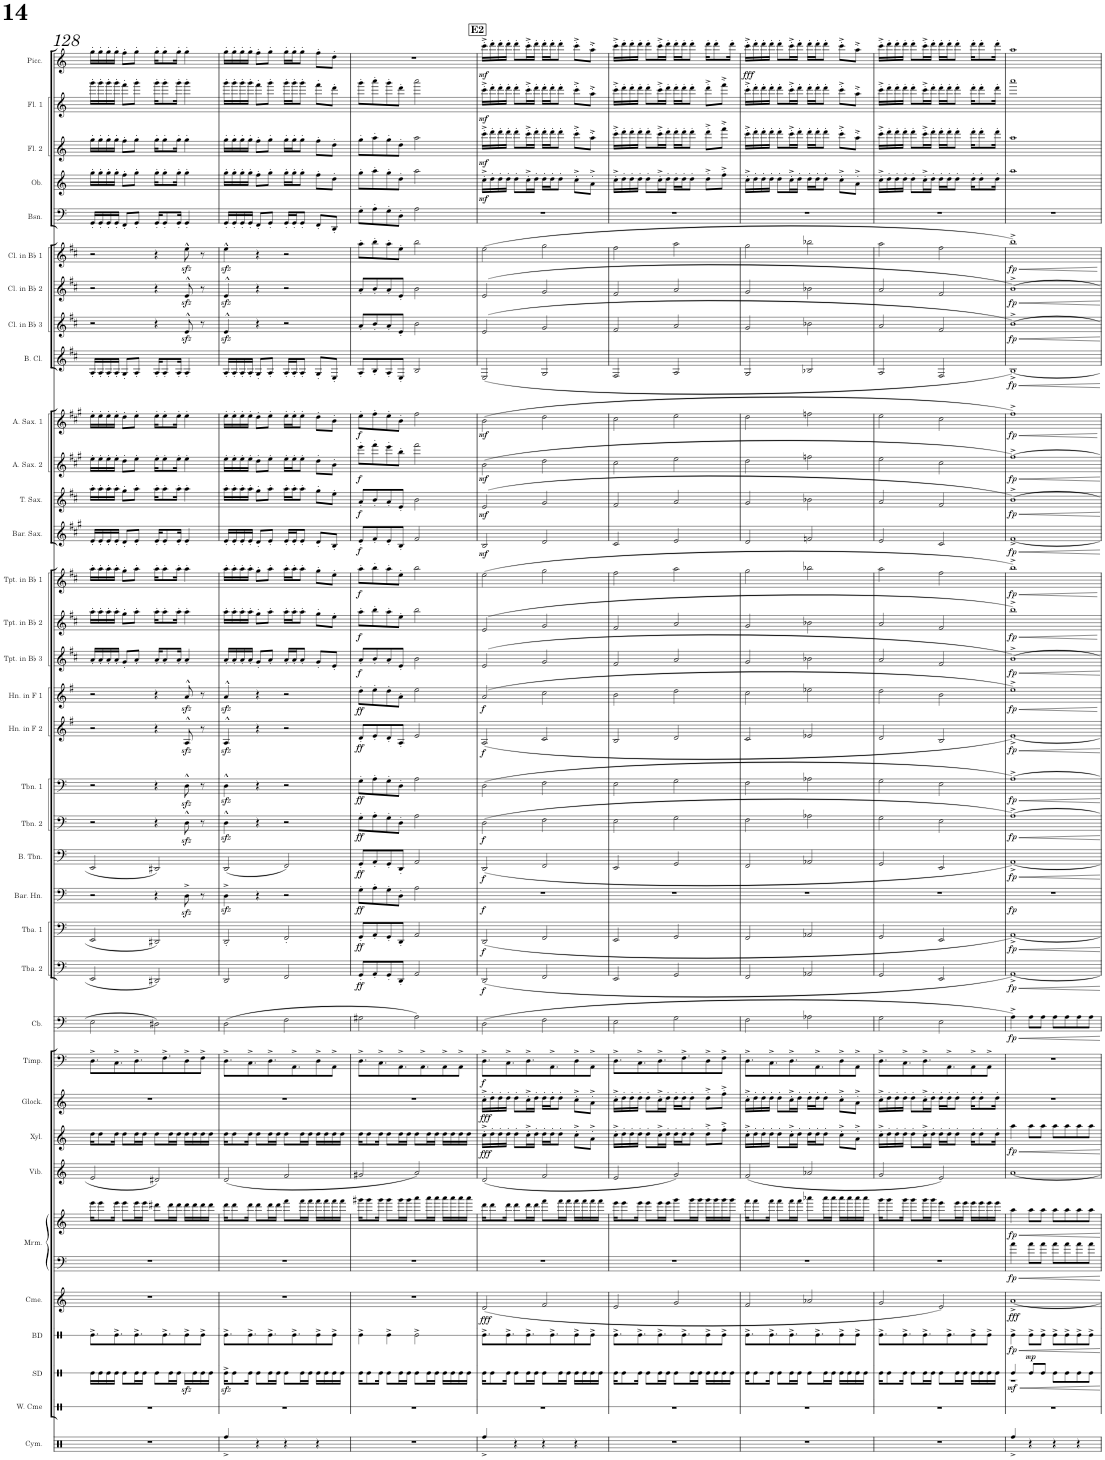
**kern	**kern	**kern	**dynam	**kern	**dynam	**kern	**dynam	**kern	**kern	**dynam	**kern	**kern	**dynam	**kern	**dynam	**kern	**dynam	**kern	**dynam	**kern	**dynam	**kern	**dynam	**kern	**dynam	**kern	**dynam	**kern	**dynam	**kern	**dynam	**kern	**dynam	**kern	**dynam	**kern	**dynam	**kern	**dynam	**kern	**dynam	**kern	**dynam	**kern	**dynam	**kern	**dynam	**kern	**dynam	**kern	**dynam	**kern	**dynam	**kern	**dynam	**kern	**dynam	**kern	**kern	**dynam	**kern	**dynam	**kern	**dynam	**kern	**dynam
*part35	*part34	*part33	*part33	*part32	*part32	*part31	*part31	*part30	*part30	*part30	*part29	*part28	*part28	*part27	*part27	*part26	*part26	*part25	*part25	*part24	*part24	*part23	*part23	*part22	*part22	*part21	*part21	*part20	*part20	*part19	*part19	*part18	*part18	*part17	*part17	*part16	*part16	*part15	*part15	*part14	*part14	*part13	*part13	*part12	*part12	*part11	*part11	*part10	*part10	*part9	*part9	*part8	*part8	*part7	*part7	*part6	*part6	*part5	*part4	*part4	*part3	*part3	*part2	*part2	*part1	*part1
*staff36	*staff35	*staff34	*staff34	*staff33	*staff33	*staff32	*staff32	*staff31	*staff30	*staff30/31	*staff29	*staff28	*staff28	*staff27	*staff27	*staff26	*staff26	*staff25	*staff25	*staff24	*staff24	*staff23	*staff23	*staff22	*staff22	*staff21	*staff21	*staff20	*staff20	*staff19	*staff19	*staff18	*staff18	*staff17	*staff17	*staff16	*staff16	*staff15	*staff15	*staff14	*staff14	*staff13	*staff13	*staff12	*staff12	*staff11	*staff11	*staff10	*staff10	*staff9	*staff9	*staff8	*staff8	*staff7	*staff7	*staff6	*staff6	*staff5	*staff4	*staff4	*staff3	*staff3	*staff2	*staff2	*staff1	*staff1
*I"Cymbals	*I"Wind Chimes	*I"Snare Drum	*	*I"Bass Drum	*	*I"Chimes	*	*I"Marimba	*	*	*I"Vibraphone	*I"Xylophone	*	*I"Glockenspiel	*	*I"Timpani	*	*I"Contrabass	*	*I"Tuba 2	*	*I"Tuba 1	*	*I"Baritone Horn	*	*I"Bass Trombone	*	*I"Trombone 2	*	*I"Trombone 1	*	*I"Horn in F 2	*	*I"Horn in F 1	*	*I"Trumpet in Bb 3	*	*I"Trumpet in Bb 2	*	*I"Trumpet in Bb 1	*	*I"Baritone Saxophone	*	*I"Tenor Saxophone	*	*I"Alto Saxophone 2	*	*I"Alto Saxophone 1	*	*I"Bass Clarinet	*	*I"Clarinet in Bb 3	*	*I"Clarinet in Bb 2	*	*I"Clarinet in Bb 1	*	*I"Bassoon	*I"Oboe	*	*I"Flute 2	*	*I"Flute 1	*	*I"Piccolo	*
*I'Cym.	*I'W. Cme	*I'SD	*	*I'BD	*	*I'Cme.	*	*I'Mrm.	*	*	*I'Vib.	*I'Xyl.	*	*I'Glock.	*	*I'Timp.	*	*I'Cb.	*	*I'Tba. 2	*	*I'Tba. 1	*	*I'Bar. Hn.	*	*I'B. Tbn.	*	*I'Tbn. 2	*	*I'Tbn. 1	*	*I'Hn. in F 2	*	*I'Hn. in F 1	*	*I'Tpt. in Bb 3	*	*I'Tpt. in Bb 2	*	*I'Tpt. in Bb 1	*	*I'Bar. Sax.	*	*I'T. Sax.	*	*I'A. Sax. 2	*	*I'A. Sax. 1	*	*I'B. Cl.	*	*I'Cl. in Bb 3	*	*I'Cl. in Bb 2	*	*I'Cl. in Bb 1	*	*I'Bsn.	*I'Ob.	*	*I'Fl. 2	*	*I'Fl. 1	*	*I'Picc.	*
!!LO:PB:g=z
*clefX	*clefX	*clefX	*	*clefX	*	*clefG2	*	*clefF4	*clefG2	*	*clefG2	*clefG2	*	*clefG2	*	*clefF4	*	*clefF4	*	*clefF4	*	*clefF4	*	*clefF4	*	*clefF4	*	*clefF4	*	*clefF4	*	*clefG2	*	*clefG2	*	*clefG2	*	*clefG2	*	*clefG2	*	*clefG2	*	*clefG2	*	*clefG2	*	*clefG2	*	*clefG2	*	*clefG2	*	*clefG2	*	*clefG2	*	*clefF4	*clefG2	*	*clefG2	*	*clefG2	*	*clefG2	*
*	*	*	*	*	*	*	*	*	*	*	*	*Trd-7c-12	*	*Trd-14c-24	*	*	*	*Trd7c12	*	*	*	*	*	*Trd4c7	*	*	*	*	*	*	*	*Trd4c7	*	*Trd4c7	*	*Trd1c2	*	*Trd1c2	*	*Trd1c2	*	*Trd12c21	*	*Trd8c14	*	*Trd5c9	*	*Trd5c9	*	*Trd8c14	*	*Trd1c2	*	*Trd1c2	*	*Trd1c2	*	*	*	*	*	*	*	*	*Trd-7c-12	*
*k[]	*k[]	*k[]	*	*k[]	*	*k[]	*	*k[]	*k[]	*	*k[]	*k[]	*	*k[]	*	*k[]	*	*k[]	*	*k[]	*	*k[]	*	*k[]	*	*k[]	*	*k[]	*	*k[]	*	*k[f#]	*	*k[f#]	*	*k[f#c#]	*	*k[f#c#]	*	*k[f#c#]	*	*k[f#c#g#]	*	*k[f#c#]	*	*k[f#c#g#]	*	*k[f#c#g#]	*	*k[f#c#]	*	*k[f#c#]	*	*k[f#c#]	*	*k[f#c#]	*	*k[]	*k[]	*	*k[]	*	*k[]	*	*k[]	*
*M4/4	*M4/4	*M4/4	*	*M4/4	*	*M4/4	*	*M4/4	*M4/4	*	*M4/4	*M4/4	*	*M4/4	*	*M4/4	*	*M4/4	*	*M4/4	*	*M4/4	*	*M4/4	*	*M4/4	*	*M4/4	*	*M4/4	*	*M4/4	*	*M4/4	*	*M4/4	*	*M4/4	*	*M4/4	*	*M4/4	*	*M4/4	*	*M4/4	*	*M4/4	*	*M4/4	*	*M4/4	*	*M4/4	*	*M4/4	*	*M4/4	*M4/4	*	*M4/4	*	*M4/4	*	*M4/4	*
=128	=128	=128	=128	=128	=128	=128	=128	=128	=128	=128	=128	=128	=128	=128	=128	=128	=128	=128	=128	=128	=128	=128	=128	=128	=128	=128	=128	=128	=128	=128	=128	=128	=128	=128	=128	=128	=128	=128	=128	=128	=128	=128	=128	=128	=128	=128	=128	=128	=128	=128	=128	=128	=128	=128	=128	=128	=128	=128	=128	=128	=128	=128	=128	=128	=128	=128
1r	1r	16Re\LL	.	8.Re^\L	.	1r	.	1r	16eee\KL	.	2e/	16dd\KL	.	1r	.	8.D^\L	.	2E\	.	2EE/	.	2EE/	.	2r	.	2EE/	.	2r	.	2r	.	2r	.	2r	.	16a'/LL	.	16aa'\LL	.	16aa'\LL	.	16e'/LL	.	16aa'\LL	.	16ee'\LL	.	16ee'\LL	.	16A'/LL	.	2r	.	2r	.	2r	.	16GG'/LL	16gg'\LL	.	16gg'\LL	.	16ggg'\LL	.	16gg'\LL	.
.	.	16Re\	.	.	.	.	.	.	8eee\	.	.	8dd\	.	.	.	.	.	.	.	.	.	.	.	.	.	.	.	.	.	.	.	.	.	.	.	16a'/	.	16aa'\	.	16aa'\	.	16e'/	.	16aa'\	.	16ee'\	.	16ee'\	.	16A'/	.	.	.	.	.	.	.	16GG'/	16gg'\	.	16gg'\	.	16ggg'\	.	16gg'\	.
.	.	16Re\	.	.	.	.	.	.	.	.	.	.	.	.	.	.	.	.	.	.	.	.	.	.	.	.	.	.	.	.	.	.	.	.	.	16a'/	.	16aa'\	.	16aa'\	.	16e'/	.	16aa'\	.	16ee'\	.	16ee'\	.	16A'/	.	.	.	.	.	.	.	16GG'/	16gg'\	.	16gg'\	.	16ggg'\	.	16gg'\	.
.	.	16Re\JJ	.	8.Re^\	.	.	.	.	16eee\Jk	.	.	16dd\Jk	.	.	.	8.C^\	.	.	.	.	.	.	.	.	.	.	.	.	.	.	.	.	.	.	.	16a'/JJ	.	16aa'\JJ	.	16aa'\JJ	.	16e'/JJ	.	16aa'\JJ	.	16ee'\JJ	.	16ee'\JJ	.	16A'/JJ	.	.	.	.	.	.	.	16GG'/JJ	16gg'\JJ	.	16gg'\JJ	.	16ggg'\JJ	.	16gg'\JJ	.
.	.	8Re\L	.	.	.	.	.	.	8eee\L	.	.	8dd\L	.	.	.	.	.	.	.	.	.	.	.	.	.	.	.	.	.	.	.	.	.	.	.	8g'/L	.	8gg'\L	.	8gg'\L	.	8d'/L	.	8gg'\L	.	8dd'\L	.	8dd'\L	.	8G'/L	.	.	.	.	.	.	.	8FF'/L	8ff'\L	.	8ff'\L	.	8fff'\L	.	8ff'\L	.
.	.	16Re\L	.	8.Re^\	.	.	.	.	16eee\L	.	.	16dd\L	.	.	.	8.D^\	.	.	.	.	.	.	.	.	.	.	.	.	.	.	.	.	.	.	.	8a'/J	.	8aa'\J	.	8aa'\J	.	8e'/J	.	8aa'\J	.	8ee'\J	.	8ee'\J	.	8A'/J	.	.	.	.	.	.	.	8GG'/J	8gg'\J	.	8gg'\J	.	8ggg'\J	.	8gg'\J	.
.	.	16Re\JJ	.	.	.	.	.	.	16eee\JJ	.	.	16dd\JJ	.	.	.	.	.	.	.	.	.	.	.	.	.	.	.	.	.	.	.	.	.	.	.	.	.	.	.	.	.	.	.	.	.	.	.	.	.	.	.	.	.	.	.	.	.	.	.	.	.	.	.	.	.	.
.	.	8Re\L	.	.	.	.	.	.	8ddd#X\L	.	2d#X/	8dd\L	.	.	.	.	.	2D#X\	.	2DD#X/	.	2DD#X/	.	4r	.	2DD#X/	.	4r	.	4r	.	4r	.	4r	.	16a'/KL	.	16aa'\KL	.	16aa'\KL	.	16e'/KL	.	16aa'\KL	.	16ee'\KL	.	16ee'\KL	.	16A'/KL	.	4r	.	4r	.	4r	.	16GG'/KL	16gg'\KL	.	16gg'\KL	.	16ggg'\KL	.	16gg'\KL	.
.	.	.	.	8.Re^\	.	.	.	.	.	.	.	.	.	.	.	8.F^\	.	.	.	.	.	.	.	.	.	.	.	.	.	.	.	.	.	.	.	8a'/	.	8aa'\	.	8aa'\	.	8e'/	.	8aa'\	.	8ee'\	.	8ee'\	.	8A'/	.	.	.	.	.	.	.	8GG'/	8gg'\	.	8gg'\	.	8ggg'\	.	8gg'\	.
.	.	16Re\L	.	.	.	.	.	.	16ddd#\L	.	.	16dd\L	.	.	.	.	.	.	.	.	.	.	.	.	.	.	.	.	.	.	.	.	.	.	.	.	.	.	.	.	.	.	.	.	.	.	.	.	.	.	.	.	.	.	.	.	.	.	.	.	.	.	.	.	.	.
.	.	16Re\JJ	.	.	.	.	.	.	16ddd#\JJ	.	.	16dd\JJ	.	.	.	.	.	.	.	.	.	.	.	.	.	.	.	.	.	.	.	.	.	.	.	16a'/Jk	.	16aa'\Jk	.	16aa'\Jk	.	16e'/Jk	.	16aa'\Jk	.	16ee'\Jk	.	16ee'\Jk	.	16A'/Jk	.	.	.	.	.	.	.	16GG'/Jk	16gg'\Jk	.	16gg'\Jk	.	16ggg'\Jk	.	16gg'\Jk	.
.	.	16Rezz<^\LL	.	8Re^\	.	.	.	.	16ddd#\LL	.	.	16dd\LL	.	.	.	8D^\	.	.	.	.	.	.	.	8Dzz<^\	.	.	.	8Dzz<^^\	.	8Dzz<^^\	.	8Azz<^^/	.	8azz<^^/	.	4a'/	.	4aa'\	.	4aa'\	.	4e'/	.	4aa'\	.	4ee'\	.	4ee'\	.	4A'/	.	8ezz<^^/	.	8ezz<^^/	.	8eezz<^^\	.	4GG'/	4gg'\	.	4gg'\	.	4ggg'\	.	4gg'\	.
.	.	16Re\	.	.	.	.	.	.	16ddd#\	.	.	16dd\	.	.	.	.	.	.	.	.	.	.	.	.	.	.	.	.	.	.	.	.	.	.	.	.	.	.	.	.	.	.	.	.	.	.	.	.	.	.	.	.	.	.	.	.	.	.	.	.	.	.	.	.	.	.
.	.	16Re\	.	8Re^\J	.	.	.	.	16ddd#\	.	.	16dd\	.	.	.	8F^\J	.	.	.	.	.	.	.	8r	.	.	.	8r	.	8r	.	8r	.	8r	.	.	.	.	.	.	.	.	.	.	.	.	.	.	.	.	.	8r	.	8r	.	8r	.	.	.	.	.	.	.	.	.	.
.	.	16Re\JJ	.	.	.	.	.	.	16ddd#\JJ	.	.	16dd\JJ	.	.	.	.	.	.	.	.	.	.	.	.	.	.	.	.	.	.	.	.	.	.	.	.	.	.	.	.	.	.	.	.	.	.	.	.	.	.	.	.	.	.	.	.	.	.	.	.	.	.	.	.	.	.
=129	=129	=129	=129	=129	=129	=129	=129	=129	=129	=129	=129	=129	=129	=129	=129	=129	=129	=129	=129	=129	=129	=129	=129	=129	=129	=129	=129	=129	=129	=129	=129	=129	=129	=129	=129	=129	=129	=129	=129	=129	=129	=129	=129	=129	=129	=129	=129	=129	=129	=129	=129	=129	=129	=129	=129	=129	=129	=129	=129	=129	=129	=129	=129	=129	=129	=129
4Rff^/	1r	16Rezz<^\KL	.	8.Re^\L	.	1r	.	1r	16ddd\KL	.	(2d/	16dd\KL	.	1r	.	8.D^\L	.	(2D\	.	2DD/	.	2DD'/	.	4Dzz<^\	.	(2DD/	.	4Dzz<^^\	.	4Dzz<^^\	.	4Azz<^^/	.	4azz<^^/	.	16a'/LL	.	16aa'\LL	.	16aa'\LL	.	16e'/LL	.	16aa'\LL	.	16ee'\LL	.	16ee'\LL	.	16A'/LL	.	4ezz<^^/	.	4ezz<^^/	.	4eezz<^^\	.	16GG'/LL	16gg'\LL	.	16gg'\LL	.	16ggg'\LL	.	16gg'\LL	.
.	.	8Re\	.	.	.	.	.	.	8ddd\	.	.	8dd\	.	.	.	.	.	.	.	.	.	.	.	.	.	.	.	.	.	.	.	.	.	.	.	16a'/	.	16aa'\	.	16aa'\	.	16e'/	.	16aa'\	.	16ee'\	.	16ee'\	.	16A'/	.	.	.	.	.	.	.	16GG'/	16gg'\	.	16gg'\	.	16ggg'\	.	16gg'\	.
.	.	.	.	.	.	.	.	.	.	.	.	.	.	.	.	.	.	.	.	.	.	.	.	.	.	.	.	.	.	.	.	.	.	.	.	16a'/	.	16aa'\	.	16aa'\	.	16e'/	.	16aa'\	.	16ee'\	.	16ee'\	.	16A'/	.	.	.	.	.	.	.	16GG'/	16gg'\	.	16gg'\	.	16ggg'\	.	16gg'\	.
.	.	16Re\Jk	.	8.Re^\	.	.	.	.	16ddd\Jk	.	.	16dd\Jk	.	.	.	8.C^\	.	.	.	.	.	.	.	.	.	.	.	.	.	.	.	.	.	.	.	16a'/JJ	.	16aa'\JJ	.	16aa'\JJ	.	16e'/JJ	.	16aa'\JJ	.	16ee'\JJ	.	16ee'\JJ	.	16A'/JJ	.	.	.	.	.	.	.	16GG'/JJ	16gg'\JJ	.	16gg'\JJ	.	16ggg'\JJ	.	16gg'\JJ	.
4r	.	8Re\L	.	.	.	.	.	.	8ddd\L	.	.	8dd\L	.	.	.	.	.	.	.	.	.	.	.	4r	.	.	.	4r	.	4r	.	4r	.	4r	.	8g'/L	.	8gg'\L	.	8gg'\L	.	8d'/L	.	8gg'\L	.	8dd'\L	.	8dd'\L	.	8G'/L	.	4r	.	4r	.	4r	.	8FF'/L	8ff'\L	.	8ff'\L	.	8fff'\L	.	8ff'\L	.
.	.	16Re\L	.	8.Re^\	.	.	.	.	16ddd\L	.	.	16dd\L	.	.	.	8.D^\	.	.	.	.	.	.	.	.	.	.	.	.	.	.	.	.	.	.	.	8a'/J	.	8aa'\J	.	8aa'\J	.	8e'/J	.	8aa'\J	.	8ee'\J	.	8ee'\J	.	8A'/J	.	.	.	.	.	.	.	8GG'/J	8gg'\J	.	8gg'\J	.	8ggg'\J	.	8gg'\J	.
.	.	16Re\JJ	.	.	.	.	.	.	16ddd\JJ	.	.	16dd\JJ	.	.	.	.	.	.	.	.	.	.	.	.	.	.	.	.	.	.	.	.	.	.	.	.	.	.	.	.	.	.	.	.	.	.	.	.	.	.	.	.	.	.	.	.	.	.	.	.	.	.	.	.	.	.
4r	.	8Re\L	.	.	.	.	.	.	8fff\L	.	2f/	8dd\L	.	.	.	.	.	2F\	.	2FF/	.	2FF'/	.	2r	.	2FF/)	.	2r	.	2r	.	2r	.	2r	.	16a'/LL	.	16aa'\LL	.	16aa'\LL	.	16e'/LL	.	16aa'\LL	.	16ee'\LL	.	16ee'\LL	.	16A'/LL	.	2r	.	2r	.	2r	.	16GG'/LL	16gg'\LL	.	16gg'\LL	.	16ggg'\LL	.	16gg'\LL	.
.	.	.	.	8.Re^\	.	.	.	.	.	.	.	.	.	.	.	8.AA^\	.	.	.	.	.	.	.	.	.	.	.	.	.	.	.	.	.	.	.	16a'/J	.	16aa'\J	.	16aa'\J	.	16e'/J	.	16aa'\J	.	16ee'\J	.	16ee'\J	.	16A'/J	.	.	.	.	.	.	.	16GG'/J	16gg'\J	.	16gg'\J	.	16ggg'\J	.	16gg'\J	.
.	.	16Re\L	.	.	.	.	.	.	16fff\L	.	.	16dd\L	.	.	.	.	.	.	.	.	.	.	.	.	.	.	.	.	.	.	.	.	.	.	.	8a'/J	.	8aa'\J	.	8aa'\J	.	8e'/J	.	8aa'\J	.	8ee'\J	.	8ee'\J	.	8A'/J	.	.	.	.	.	.	.	8GG'/J	8gg'\J	.	8gg'\J	.	8ggg'\J	.	8gg'\J	.
.	.	16Re\JJ	.	.	.	.	.	.	16fff\JJ	.	.	16dd\JJ	.	.	.	.	.	.	.	.	.	.	.	.	.	.	.	.	.	.	.	.	.	.	.	.	.	.	.	.	.	.	.	.	.	.	.	.	.	.	.	.	.	.	.	.	.	.	.	.	.	.	.	.	.	.
4r	.	16Re\LL	.	8Re^\	.	.	.	.	16fff\LL	.	.	16dd\LL	.	.	.	8D^\	.	.	.	.	.	.	.	.	.	.	.	.	.	.	.	.	.	.	.	8g'/L	.	8gg'\L	.	8gg'\L	.	8d'/L	.	8gg'\L	.	8dd'\L	.	8dd'\L	.	8G'/L	.	.	.	.	.	.	.	8FF'/L	8ff'\L	.	8ff'\L	.	8fff'\L	.	8ff'\L	.
.	.	16Re\	.	.	.	.	.	.	16fff\	.	.	16dd\	.	.	.	.	.	.	.	.	.	.	.	.	.	.	.	.	.	.	.	.	.	.	.	.	.	.	.	.	.	.	.	.	.	.	.	.	.	.	.	.	.	.	.	.	.	.	.	.	.	.	.	.	.	.
.	.	16Re\	.	8Re^\J	.	.	.	.	16fff\	.	.	16dd\	.	.	.	8AA^\J	.	.	.	.	.	.	.	.	.	.	.	.	.	.	.	.	.	.	.	8e'/J	.	8ee'\J	.	8ee'\J	.	8B'/J	.	8ee'\J	.	8b'\J	.	8b'\J	.	8E'/J	.	.	.	.	.	.	.	8DD'/J	8dd'\J	.	8dd'\J	.	8ddd'\J	.	8dd'\J	.
.	.	16Re\JJ	.	.	.	.	.	.	16fff\JJ	.	.	16dd\JJ	.	.	.	.	.	.	.	.	.	.	.	.	.	.	.	.	.	.	.	.	.	.	.	.	.	.	.	.	.	.	.	.	.	.	.	.	.	.	.	.	.	.	.	.	.	.	.	.	.	.	.	.	.	.
=130	=130	=130	=130	=130	=130	=130	=130	=130	=130	=130	=130	=130	=130	=130	=130	=130	=130	=130	=130	=130	=130	=130	=130	=130	=130	=130	=130	=130	=130	=130	=130	=130	=130	=130	=130	=130	=130	=130	=130	=130	=130	=130	=130	=130	=130	=130	=130	=130	=130	=130	=130	=130	=130	=130	=130	=130	=130	=130	=130	=130	=130	=130	=130	=130	=130	=130
!	!	!	!	!	!	!	!	!	!	!	!	!	!	!	!	!	!	!	!	!	!LO:DY:b	!	!LO:DY:b	!	!LO:DY:b	!	!LO:DY:b	!	!LO:DY:b	!	!LO:DY:b	!	!LO:DY:b	!	!LO:DY:b	!	!LO:DY:b	!	!LO:DY:b	!	!LO:DY:b	!	!LO:DY:b	!	!LO:DY:b	!	!LO:DY:b	!	!LO:DY:b	!	!	!	!	!	!	!	!	!	!	!	!	!	!	!	!	!
1r	1r	16Re\KL	.	4Re^\	.	1r	.	1r	16ggg#X\KL	.	2g#X/	16dd\KL	.	1r	.	8.D^\L	.	2G#X\	.	8GG'/L	ff	8GG'/L	ff	8G'\L	ff	8GG'/L	ff	8G'\L	ff	8G'\L	ff	8d'/L	ff	8dd'\L	ff	8a'/L	f	8aa'\L	f	8aa'\L	f	8e'/L	f	8a'/L	f	8eee'\L	f	8ee'\L	f	8A'/L	.	8a'/L	.	8a'/L	.	8aa'\L	.	8G'\L	8gg'\L	.	8gg'\L	.	8ggg'\L	.	1r	.
.	.	8Re\	.	.	.	.	.	.	8ggg#\	.	.	8dd\	.	.	.	.	.	.	.	.	.	.	.	.	.	.	.	.	.	.	.	.	.	.	.	.	.	.	.	.	.	.	.	.	.	.	.	.	.	.	.	.	.	.	.	.	.	.	.	.	.	.	.	.	.	.
.	.	.	.	.	.	.	.	.	.	.	.	.	.	.	.	.	.	.	.	8AA'/	.	8AA'/	.	8A'\	.	8AA'/	.	8A'\	.	8A'\	.	8e'/	.	8ee'\	.	8b'/	.	8bb'\	.	8bb'\	.	8f#'/	.	8b'/	.	8fff#'\	.	8ff#'\	.	8B'/	.	8b'/	.	8b'/	.	8bb'\	.	8A'\	8aa'\	.	8aa'\	.	8aaa'\	.	.	.
.	.	16Re\Jk	.	.	.	.	.	.	16ggg#\Jk	.	.	16dd\Jk	.	.	.	8.C^\	.	.	.	.	.	.	.	.	.	.	.	.	.	.	.	.	.	.	.	.	.	.	.	.	.	.	.	.	.	.	.	.	.	.	.	.	.	.	.	.	.	.	.	.	.	.	.	.	.	.
.	.	8Re\L	.	4Re^\	.	.	.	.	8ggg#\L	.	.	8dd\L	.	.	.	.	.	.	.	8GG'/	.	8GG'/	.	8G'\	.	8GG'/	.	8G'\	.	8G'\	.	8d'/	.	8dd'\	.	8a'/	.	8aa'\	.	8aa'\	.	8e'/	.	8a'/	.	8eee'\	.	8ee'\	.	8A'/	.	8a'/	.	8a'/	.	8aa'\	.	8G'\	8gg'\	.	8gg'\	.	8ggg'\	.	.	.
.	.	16Re\L	.	.	.	.	.	.	16ggg#\L	.	.	16dd\L	.	.	.	8.AA^\	.	.	.	8DD'/J	.	8DD'/J	.	8D'\J	.	8DD'/J	.	8D'\J	.	8D'\J	.	8A'/J	.	8a'\J	.	8e'/J	.	8ee'\J	.	8ee'\J	.	8B'/J	.	8e'/J	.	8bb'\J	.	8b'\J	.	8E'/J	.	8e'/J	.	8e'/J	.	8ee'\J	.	8D'\J	8dd'\J	.	8dd'\J	.	8ddd'\J	.	.	.
.	.	16Re\JJ	.	.	.	.	.	.	16ggg#\JJ	.	.	16dd\JJ	.	.	.	.	.	.	.	.	.	.	.	.	.	.	.	.	.	.	.	.	.	.	.	.	.	.	.	.	.	.	.	.	.	.	.	.	.	.	.	.	.	.	.	.	.	.	.	.	.	.	.	.	.	.
.	.	8Re\L	.	2Re^\	.	.	.	.	8aaa\L	.	2a/)	8dd\L	.	.	.	.	.	2A\)	.	2AA/	.	2AA/	.	2A\	.	2AA/	.	2A\	.	2A\	.	2e/	.	2ee\	.	2b\	.	2bb\	.	2bb\	.	2f#/	.	2b\	.	2fff#\	.	2ff#\	.	2B/	.	2b\	.	2b\	.	2bb\	.	2A\	2aa\	.	2aa\	.	2aaa\	.	.	.
.	.	.	.	.	.	.	.	.	.	.	.	.	.	.	.	8.AA^\	.	.	.	.	.	.	.	.	.	.	.	.	.	.	.	.	.	.	.	.	.	.	.	.	.	.	.	.	.	.	.	.	.	.	.	.	.	.	.	.	.	.	.	.	.	.	.	.	.	.
.	.	16Re\L	.	.	.	.	.	.	16aaa\L	.	.	16dd\L	.	.	.	.	.	.	.	.	.	.	.	.	.	.	.	.	.	.	.	.	.	.	.	.	.	.	.	.	.	.	.	.	.	.	.	.	.	.	.	.	.	.	.	.	.	.	.	.	.	.	.	.	.	.
.	.	16Re\JJ	.	.	.	.	.	.	16aaa\JJ	.	.	16dd\JJ	.	.	.	.	.	.	.	.	.	.	.	.	.	.	.	.	.	.	.	.	.	.	.	.	.	.	.	.	.	.	.	.	.	.	.	.	.	.	.	.	.	.	.	.	.	.	.	.	.	.	.	.	.	.
.	.	16Re\LL	.	.	.	.	.	.	16aaa\LL	.	.	16dd\LL	.	.	.	8AA^\	.	.	.	.	.	.	.	.	.	.	.	.	.	.	.	.	.	.	.	.	.	.	.	.	.	.	.	.	.	.	.	.	.	.	.	.	.	.	.	.	.	.	.	.	.	.	.	.	.	.
.	.	16Re\	.	.	.	.	.	.	16aaa\	.	.	16dd\	.	.	.	.	.	.	.	.	.	.	.	.	.	.	.	.	.	.	.	.	.	.	.	.	.	.	.	.	.	.	.	.	.	.	.	.	.	.	.	.	.	.	.	.	.	.	.	.	.	.	.	.	.	.
.	.	16Re\	.	.	.	.	.	.	16aaa\	.	.	16dd\	.	.	.	8AA^\J	.	.	.	.	.	.	.	.	.	.	.	.	.	.	.	.	.	.	.	.	.	.	.	.	.	.	.	.	.	.	.	.	.	.	.	.	.	.	.	.	.	.	.	.	.	.	.	.	.	.
.	.	16Re\JJ	.	.	.	.	.	.	16aaa\JJ	.	.	16dd\JJ	.	.	.	.	.	.	.	.	.	.	.	.	.	.	.	.	.	.	.	.	.	.	.	.	.	.	.	.	.	.	.	.	.	.	.	.	.	.	.	.	.	.	.	.	.	.	.	.	.	.	.	.	.	.
!!LO:REH:place=s1:a:B:cj:fs=14:t=E2
=131	=131	=131	=131	=131	=131	=131	=131	=131	=131	=131	=131	=131	=131	=131	=131	=131	=131	=131	=131	=131	=131	=131	=131	=131	=131	=131	=131	=131	=131	=131	=131	=131	=131	=131	=131	=131	=131	=131	=131	=131	=131	=131	=131	=131	=131	=131	=131	=131	=131	=131	=131	=131	=131	=131	=131	=131	=131	=131	=131	=131	=131	=131	=131	=131	=131	=131
!	!	!	!	!	!	!	!LO:DY:b	!	!	!	!	!	!LO:DY:b	!	!LO:DY:b	!	!LO:DY:b	!	!	!	!LO:DY:b	!	!LO:DY:b	!	!LO:DY:b	!	!LO:DY:b	!	!LO:DY:b	!	!	!	!LO:DY:b	!	!LO:DY:b	!	!	!	!	!	!	!	!LO:DY:b	!	!LO:DY:b	!	!LO:DY:b	!	!LO:DY:b	!	!	!	!	!	!	!	!	!	!	!LO:DY:b	!	!LO:DY:b	!	!LO:DY:b	!	!LO:DY:b
4Rff^/	1r	16Re\KL	.	8.Re^\L	.	(2d/	fff	1r	16ddd\KL	.	(2d/	16cc'^\LL	fff	16cc'^\LL	fff	8.D^\L	f	(2D\	.	(2DD/	f	(2DD/	f	1r	f	(2DD/	f	(2D\	f	(2D\	.	(2A/	f	(2a/	f	(2e/	.	(2e/	.	(2ee\	.	2B/	mf	(2e/	mf	(2b\	mf	(2b\	mf	(2E/	.	(2e/	.	(2e/	.	(2ee\	.	1r	16cc'^\LL	mf	16ccc'^\LL	mf	16ccc'^\LL	mf	16ccc'^\LL	mf
.	.	8Re\	.	.	.	.	.	.	8ddd\	.	.	16dd'\	.	16dd'\	.	.	.	.	.	.	.	.	.	.	.	.	.	.	.	.	.	.	.	.	.	.	.	.	.	.	.	.	.	.	.	.	.	.	.	.	.	.	.	.	.	.	.	.	16dd'\	.	16ddd'\	.	16ddd'\	.	16ddd'\	.
.	.	.	.	.	.	.	.	.	.	.	.	16dd'\	.	16dd'\	.	.	.	.	.	.	.	.	.	.	.	.	.	.	.	.	.	.	.	.	.	.	.	.	.	.	.	.	.	.	.	.	.	.	.	.	.	.	.	.	.	.	.	.	16dd'\	.	16ddd'\	.	16ddd'\	.	16ddd'\	.
.	.	16Re\Jk	.	8.Re^\	.	.	.	.	16ddd\Jk	.	.	16dd'\JJ	.	16dd'\JJ	.	8.C^\	.	.	.	.	.	.	.	.	.	.	.	.	.	.	.	.	.	.	.	.	.	.	.	.	.	.	.	.	.	.	.	.	.	.	.	.	.	.	.	.	.	.	16dd'\JJ	.	16ddd'\JJ	.	16ddd'\JJ	.	16ddd'\JJ	.
4r	.	8Re\L	.	.	.	.	.	.	8ddd\L	.	.	8dd'\L	.	8dd'\L	.	.	.	.	.	.	.	.	.	.	.	.	.	.	.	.	.	.	.	.	.	.	.	.	.	.	.	.	.	.	.	.	.	.	.	.	.	.	.	.	.	.	.	.	8dd'\L	.	8ddd'\L	.	8ddd'\L	.	8ddd'\L	.
.	.	16Re\L	.	8.Re^\	.	.	.	.	16ddd\L	.	.	16cc'^\L	.	16cc'^\L	.	8.D^\	.	.	.	.	.	.	.	.	.	.	.	.	.	.	.	.	.	.	.	.	.	.	.	.	.	.	.	.	.	.	.	.	.	.	.	.	.	.	.	.	.	.	16cc'^\L	.	16ccc'^\L	.	16ccc'^\L	.	16ccc'^\L	.
.	.	16Re\JJ	.	.	.	.	.	.	16ddd\JJ	.	.	16dd'\JJ	.	16dd'\JJ	.	.	.	.	.	.	.	.	.	.	.	.	.	.	.	.	.	.	.	.	.	.	.	.	.	.	.	.	.	.	.	.	.	.	.	.	.	.	.	.	.	.	.	.	16dd'\JJ	.	16ddd'\JJ	.	16ddd'\JJ	.	16ddd'\JJ	.
4r	.	8Re\L	.	.	.	2f/	.	.	8fff\L	.	2f/	16dd'\LL	.	16dd'\LL	.	.	.	2F\	.	2FF/	.	2FF/	.	.	.	2FF/	.	2F\	.	2F\	.	2c/	.	2cc\	.	2g/	.	2g/	.	2gg\	.	2d/	.	2g/	.	2dd\	.	2dd\	.	2G/	.	2g/	.	2g/	.	2gg\	.	.	16dd'\LL	.	16ddd'\LL	.	16ddd'\LL	.	16ddd'\LL	.
.	.	.	.	8.Re^\	.	.	.	.	.	.	.	16dd'\J	.	16dd'\J	.	8.AA^\	.	.	.	.	.	.	.	.	.	.	.	.	.	.	.	.	.	.	.	.	.	.	.	.	.	.	.	.	.	.	.	.	.	.	.	.	.	.	.	.	.	.	16dd'\J	.	16ddd'\J	.	16ddd'\J	.	16ddd'\J	.
.	.	16Re\L	.	.	.	.	.	.	16fff\L	.	.	8dd'\J	.	8dd'\J	.	.	.	.	.	.	.	.	.	.	.	.	.	.	.	.	.	.	.	.	.	.	.	.	.	.	.	.	.	.	.	.	.	.	.	.	.	.	.	.	.	.	.	.	8dd'\J	.	8ddd'\J	.	8ddd'\J	.	8ddd'\J	.
.	.	16Re\JJ	.	.	.	.	.	.	16fff\JJ	.	.	.	.	.	.	.	.	.	.	.	.	.	.	.	.	.	.	.	.	.	.	.	.	.	.	.	.	.	.	.	.	.	.	.	.	.	.	.	.	.	.	.	.	.	.	.	.	.	.	.	.	.	.	.	.	.
4r	.	16Re\LL	.	8Re^\	.	.	.	.	16fff\LL	.	.	8cc'^\L	.	8cc'^\L	.	8D^\	.	.	.	.	.	.	.	.	.	.	.	.	.	.	.	.	.	.	.	.	.	.	.	.	.	.	.	.	.	.	.	.	.	.	.	.	.	.	.	.	.	.	8cc'^\L	.	8ccc'^\L	.	8ccc'^\L	.	8ccc'^\L	.
.	.	16Re\	.	.	.	.	.	.	16fff\	.	.	.	.	.	.	.	.	.	.	.	.	.	.	.	.	.	.	.	.	.	.	.	.	.	.	.	.	.	.	.	.	.	.	.	.	.	.	.	.	.	.	.	.	.	.	.	.	.	.	.	.	.	.	.	.	.
.	.	16Re\	.	8Re^\J	.	.	.	.	16fff\	.	.	8a'^\J	.	8a'^\J	.	8AA^\J	.	.	.	.	.	.	.	.	.	.	.	.	.	.	.	.	.	.	.	.	.	.	.	.	.	.	.	.	.	.	.	.	.	.	.	.	.	.	.	.	.	.	8a'^\J	.	8aa'^\J	.	8aa'^\J	.	8aa'^\J	.
.	.	16Re\JJ	.	.	.	.	.	.	16fff\JJ	.	.	.	.	.	.	.	.	.	.	.	.	.	.	.	.	.	.	.	.	.	.	.	.	.	.	.	.	.	.	.	.	.	.	.	.	.	.	.	.	.	.	.	.	.	.	.	.	.	.	.	.	.	.	.	.	.
=132	=132	=132	=132	=132	=132	=132	=132	=132	=132	=132	=132	=132	=132	=132	=132	=132	=132	=132	=132	=132	=132	=132	=132	=132	=132	=132	=132	=132	=132	=132	=132	=132	=132	=132	=132	=132	=132	=132	=132	=132	=132	=132	=132	=132	=132	=132	=132	=132	=132	=132	=132	=132	=132	=132	=132	=132	=132	=132	=132	=132	=132	=132	=132	=132	=132	=132
1r	1r	16Re\KL	.	8.Re^\L	.	2e/	.	1r	16eee\KL	.	2e/	16cc'^\LL	.	16cc'^\LL	.	8.D^\L	.	2E\	.	2EE/	.	2EE/	.	1r	.	2EE/	.	2E\	.	2E\	.	2B/	.	2b\	.	2f#/	.	2f#/	.	2ff#\	.	2c#/	.	2f#/	.	2cc#\	.	2cc#\	.	2F#/	.	2f#/	.	2f#/	.	2ff#\	.	1r	16cc'^\LL	.	16ccc'^\LL	.	16ccc'^\LL	.	16ccc'^\LL	.
.	.	8Re\	.	.	.	.	.	.	8eee\	.	.	16dd'\	.	16dd'\	.	.	.	.	.	.	.	.	.	.	.	.	.	.	.	.	.	.	.	.	.	.	.	.	.	.	.	.	.	.	.	.	.	.	.	.	.	.	.	.	.	.	.	.	16dd'\	.	16ddd'\	.	16ddd'\	.	16ddd'\	.
.	.	.	.	.	.	.	.	.	.	.	.	16dd'\	.	16dd'\	.	.	.	.	.	.	.	.	.	.	.	.	.	.	.	.	.	.	.	.	.	.	.	.	.	.	.	.	.	.	.	.	.	.	.	.	.	.	.	.	.	.	.	.	16dd'\	.	16ddd'\	.	16ddd'\	.	16ddd'\	.
.	.	16Re\Jk	.	8.Re^\	.	.	.	.	16eee\Jk	.	.	16dd'\JJ	.	16dd'\JJ	.	8.C^\	.	.	.	.	.	.	.	.	.	.	.	.	.	.	.	.	.	.	.	.	.	.	.	.	.	.	.	.	.	.	.	.	.	.	.	.	.	.	.	.	.	.	16dd'\JJ	.	16ddd'\JJ	.	16ddd'\JJ	.	16ddd'\JJ	.
.	.	8Re\L	.	.	.	.	.	.	8eee\L	.	.	8dd'\L	.	8dd'\L	.	.	.	.	.	.	.	.	.	.	.	.	.	.	.	.	.	.	.	.	.	.	.	.	.	.	.	.	.	.	.	.	.	.	.	.	.	.	.	.	.	.	.	.	8dd'\L	.	8ddd'\L	.	8ddd'\L	.	8ddd'\L	.
.	.	16Re\L	.	8.Re^\	.	.	.	.	16eee\L	.	.	16cc'^\L	.	16cc'^\L	.	8.D^\	.	.	.	.	.	.	.	.	.	.	.	.	.	.	.	.	.	.	.	.	.	.	.	.	.	.	.	.	.	.	.	.	.	.	.	.	.	.	.	.	.	.	16cc'^\L	.	16ccc'^\L	.	16ccc'^\L	.	16ccc'^\L	.
.	.	16Re\JJ	.	.	.	.	.	.	16eee\JJ	.	.	16dd'\JJ	.	16dd'\JJ	.	.	.	.	.	.	.	.	.	.	.	.	.	.	.	.	.	.	.	.	.	.	.	.	.	.	.	.	.	.	.	.	.	.	.	.	.	.	.	.	.	.	.	.	16dd'\JJ	.	16ddd'\JJ	.	16ddd'\JJ	.	16ddd'\JJ	.
.	.	8Re\L	.	.	.	2g/	.	.	8ggg\L	.	2g/)	16dd'\LL	.	16dd'\LL	.	.	.	2G\	.	2GG/	.	2GG/	.	.	.	2GG/	.	2G\	.	2G\	.	2d/	.	2dd\	.	2a/	.	2a/	.	2aa\	.	2e/	.	2a/	.	2ee\	.	2ee\	.	2A/	.	2a/	.	2a/	.	2aa\	.	.	16dd'\LL	.	16ddd'\LL	.	16ddd'\LL	.	16ddd'\LL	.
.	.	.	.	8.Re^\	.	.	.	.	.	.	.	16dd'\J	.	16dd'\J	.	8.F^\	.	.	.	.	.	.	.	.	.	.	.	.	.	.	.	.	.	.	.	.	.	.	.	.	.	.	.	.	.	.	.	.	.	.	.	.	.	.	.	.	.	.	16dd'\J	.	16ddd'\J	.	16ddd'\J	.	16ddd'\J	.
.	.	16Re\L	.	.	.	.	.	.	16ggg\L	.	.	8dd'\J	.	8dd'\J	.	.	.	.	.	.	.	.	.	.	.	.	.	.	.	.	.	.	.	.	.	.	.	.	.	.	.	.	.	.	.	.	.	.	.	.	.	.	.	.	.	.	.	.	8dd'\J	.	8ddd'\J	.	8ddd'\J	.	8ddd'\J	.
.	.	16Re\JJ	.	.	.	.	.	.	16ggg\JJ	.	.	.	.	.	.	.	.	.	.	.	.	.	.	.	.	.	.	.	.	.	.	.	.	.	.	.	.	.	.	.	.	.	.	.	.	.	.	.	.	.	.	.	.	.	.	.	.	.	.	.	.	.	.	.	.	.
.	.	16Re\LL	.	8Re^\	.	.	.	.	16ggg\LL	.	.	8dd'^\L	.	8dd'^\L	.	8D^\	.	.	.	.	.	.	.	.	.	.	.	.	.	.	.	.	.	.	.	.	.	.	.	.	.	.	.	.	.	.	.	.	.	.	.	.	.	.	.	.	.	.	8dd'^\L	.	8ddd'^\L	.	8ddd'^\L	.	16ddd'\KL	.
.	.	16Re\	.	.	.	.	.	.	16ggg\	.	.	.	.	.	.	.	.	.	.	.	.	.	.	.	.	.	.	.	.	.	.	.	.	.	.	.	.	.	.	.	.	.	.	.	.	.	.	.	.	.	.	.	.	.	.	.	.	.	.	.	.	.	.	.	8ddd'\	.
.	.	16Re\	.	8Re^\J	.	.	.	.	16ggg\	.	.	8ff'^\J	.	8ff'^\J	.	8F^\J	.	.	.	.	.	.	.	.	.	.	.	.	.	.	.	.	.	.	.	.	.	.	.	.	.	.	.	.	.	.	.	.	.	.	.	.	.	.	.	.	.	.	8ff'^\J	.	8fff'^\J	.	8fff'^\J	.	.	.
.	.	16Re\JJ	.	.	.	.	.	.	16ggg\JJ	.	.	.	.	.	.	.	.	.	.	.	.	.	.	.	.	.	.	.	.	.	.	.	.	.	.	.	.	.	.	.	.	.	.	.	.	.	.	.	.	.	.	.	.	.	.	.	.	.	.	.	.	.	.	.	16ddd'\Jk	.
=133	=133	=133	=133	=133	=133	=133	=133	=133	=133	=133	=133	=133	=133	=133	=133	=133	=133	=133	=133	=133	=133	=133	=133	=133	=133	=133	=133	=133	=133	=133	=133	=133	=133	=133	=133	=133	=133	=133	=133	=133	=133	=133	=133	=133	=133	=133	=133	=133	=133	=133	=133	=133	=133	=133	=133	=133	=133	=133	=133	=133	=133	=133	=133	=133	=133	=133
!	!	!	!	!	!	!	!	!	!	!	!	!	!	!	!	!	!	!	!	!	!	!	!	!	!	!	!	!	!	!	!	!	!	!	!	!	!	!	!	!	!	!	!	!	!	!	!	!	!	!	!	!	!	!	!	!	!	!	!	!	!	!	!	!	!	!LO:DY:b
1r	1r	16Re\KL	.	8.Re^\L	.	2f/	.	1r	16fff\KL	.	(2f/	16cc'^\LL	.	16cc'^\LL	.	8.D^\L	.	2F\	.	2FF/	.	2FF/	.	1r	.	2FF/	.	2F\	.	2F\	.	2c/	.	2cc\	.	2g/	.	2g/	.	2gg\	.	2d/	.	2g/	.	2dd\	.	2dd\	.	2G/	.	2g/	.	2g/	.	2gg\	.	1r	16cc'^\LL	.	16ccc'^\LL	.	16ccc'^\LL	.	16ccc'^\LL	fff
.	.	8Re\	.	.	.	.	.	.	8fff\	.	.	16dd'\	.	16dd'\	.	.	.	.	.	.	.	.	.	.	.	.	.	.	.	.	.	.	.	.	.	.	.	.	.	.	.	.	.	.	.	.	.	.	.	.	.	.	.	.	.	.	.	.	16dd'\	.	16ddd'\	.	16ddd'\	.	16ddd'\	.
.	.	.	.	.	.	.	.	.	.	.	.	16dd'\	.	16dd'\	.	.	.	.	.	.	.	.	.	.	.	.	.	.	.	.	.	.	.	.	.	.	.	.	.	.	.	.	.	.	.	.	.	.	.	.	.	.	.	.	.	.	.	.	16dd'\	.	16ddd'\	.	16ddd'\	.	16ddd'\	.
.	.	16Re\Jk	.	8.Re^\	.	.	.	.	16fff\Jk	.	.	16dd'\JJ	.	16dd'\JJ	.	8.C^\	.	.	.	.	.	.	.	.	.	.	.	.	.	.	.	.	.	.	.	.	.	.	.	.	.	.	.	.	.	.	.	.	.	.	.	.	.	.	.	.	.	.	16dd'\JJ	.	16ddd'\JJ	.	16ddd'\JJ	.	16ddd'\JJ	.
.	.	8Re\L	.	.	.	.	.	.	8fff\L	.	.	8dd'\L	.	8dd'\L	.	.	.	.	.	.	.	.	.	.	.	.	.	.	.	.	.	.	.	.	.	.	.	.	.	.	.	.	.	.	.	.	.	.	.	.	.	.	.	.	.	.	.	.	8dd'\L	.	8ddd'\L	.	8ddd'\L	.	8ddd'\L	.
.	.	16Re\L	.	8.Re^\	.	.	.	.	16fff\L	.	.	16cc'^\L	.	16cc'^\L	.	8.D^\	.	.	.	.	.	.	.	.	.	.	.	.	.	.	.	.	.	.	.	.	.	.	.	.	.	.	.	.	.	.	.	.	.	.	.	.	.	.	.	.	.	.	16cc'^\L	.	16ccc'^\L	.	16ccc'^\L	.	16ccc'^\L	.
.	.	16Re\JJ	.	.	.	.	.	.	16fff\JJ	.	.	16dd'\JJ	.	16dd'\JJ	.	.	.	.	.	.	.	.	.	.	.	.	.	.	.	.	.	.	.	.	.	.	.	.	.	.	.	.	.	.	.	.	.	.	.	.	.	.	.	.	.	.	.	.	16dd'\JJ	.	16ddd'\JJ	.	16ddd'\JJ	.	16ddd'\JJ	.
.	.	8Re\L	.	.	.	2a-X/	.	.	8aaa-X\L	.	2a-X/	16dd'\LL	.	16dd'\LL	.	.	.	2A-X\	.	2AA-X/	.	2AA-X/	.	.	.	2AA-X/	.	2A-X\	.	2A-X\	.	2e-X/	.	2ee-X\	.	2b-X\	.	2b-X\	.	2bb-X\	.	2fn/	.	2b-X\	.	2ffn\	.	2ffn\	.	2B-X/	.	2b-X\	.	2b-X\	.	2bb-X\	.	.	16dd'\LL	.	16ddd'\LL	.	16ddd'\LL	.	16ddd'\LL	.
.	.	.	.	8.Re^\	.	.	.	.	.	.	.	16dd'\J	.	16dd'\J	.	8.AA^\	.	.	.	.	.	.	.	.	.	.	.	.	.	.	.	.	.	.	.	.	.	.	.	.	.	.	.	.	.	.	.	.	.	.	.	.	.	.	.	.	.	.	16dd'\J	.	16ddd'\J	.	16ddd'\J	.	16ddd'\J	.
.	.	16Re\L	.	.	.	.	.	.	16aaa-\L	.	.	8dd'\J	.	8dd'\J	.	.	.	.	.	.	.	.	.	.	.	.	.	.	.	.	.	.	.	.	.	.	.	.	.	.	.	.	.	.	.	.	.	.	.	.	.	.	.	.	.	.	.	.	8dd'\J	.	8ddd'\J	.	8ddd'\J	.	8ddd'\J	.
.	.	16Re\JJ	.	.	.	.	.	.	16aaa-\JJ	.	.	.	.	.	.	.	.	.	.	.	.	.	.	.	.	.	.	.	.	.	.	.	.	.	.	.	.	.	.	.	.	.	.	.	.	.	.	.	.	.	.	.	.	.	.	.	.	.	.	.	.	.	.	.	.	.
.	.	16Re\LL	.	8Re^\	.	.	.	.	16aaa-\LL	.	.	8cc'^\L	.	8cc'^\L	.	8D^\	.	.	.	.	.	.	.	.	.	.	.	.	.	.	.	.	.	.	.	.	.	.	.	.	.	.	.	.	.	.	.	.	.	.	.	.	.	.	.	.	.	.	8cc'^\L	.	8ccc'^\L	.	8ccc'^\L	.	8ccc'^\L	.
.	.	16Re\	.	.	.	.	.	.	16aaa-\	.	.	.	.	.	.	.	.	.	.	.	.	.	.	.	.	.	.	.	.	.	.	.	.	.	.	.	.	.	.	.	.	.	.	.	.	.	.	.	.	.	.	.	.	.	.	.	.	.	.	.	.	.	.	.	.	.
.	.	16Re\	.	8Re^\J	.	.	.	.	16aaa-\	.	.	8a'^\J	.	8a'^\J	.	8AA^\J	.	.	.	.	.	.	.	.	.	.	.	.	.	.	.	.	.	.	.	.	.	.	.	.	.	.	.	.	.	.	.	.	.	.	.	.	.	.	.	.	.	.	8a'^\J	.	8aa'^\J	.	8aa'^\J	.	8aa'^\J	.
.	.	16Re\JJ	.	.	.	.	.	.	16aaa-\JJ	.	.	.	.	.	.	.	.	.	.	.	.	.	.	.	.	.	.	.	.	.	.	.	.	.	.	.	.	.	.	.	.	.	.	.	.	.	.	.	.	.	.	.	.	.	.	.	.	.	.	.	.	.	.	.	.	.
=134	=134	=134	=134	=134	=134	=134	=134	=134	=134	=134	=134	=134	=134	=134	=134	=134	=134	=134	=134	=134	=134	=134	=134	=134	=134	=134	=134	=134	=134	=134	=134	=134	=134	=134	=134	=134	=134	=134	=134	=134	=134	=134	=134	=134	=134	=134	=134	=134	=134	=134	=134	=134	=134	=134	=134	=134	=134	=134	=134	=134	=134	=134	=134	=134	=134	=134
1r	1r	16Re\KL	.	8.Re^\L	.	2g/	.	1r	16ggg\KL	.	2g/	16cc'^\LL	.	16cc'^\LL	.	8.D^\L	.	2G\	.	2GG/	.	2GG/	.	1r	.	2GG/	.	2G\	.	2G\	.	2d/	.	2dd\	.	2a/	.	2a/	.	2aa\	.	2e/	.	2a/	.	2ee\	.	2ee\	.	2A/	.	2a/	.	2a/	.	2aa\	.	1r	16cc'^\LL	.	16ccc'^\LL	.	16ccc'^\LL	.	16ccc'^\LL	.
.	.	8Re\	.	.	.	.	.	.	8ggg\	.	.	16dd'\	.	16dd'\	.	.	.	.	.	.	.	.	.	.	.	.	.	.	.	.	.	.	.	.	.	.	.	.	.	.	.	.	.	.	.	.	.	.	.	.	.	.	.	.	.	.	.	.	16dd'\	.	16ddd'\	.	16ddd'\	.	16ddd'\	.
.	.	.	.	.	.	.	.	.	.	.	.	16dd'\	.	16dd'\	.	.	.	.	.	.	.	.	.	.	.	.	.	.	.	.	.	.	.	.	.	.	.	.	.	.	.	.	.	.	.	.	.	.	.	.	.	.	.	.	.	.	.	.	16dd'\	.	16ddd'\	.	16ddd'\	.	16ddd'\	.
.	.	16Re\Jk	.	8.Re^\	.	.	.	.	16ggg\Jk	.	.	16dd'\JJ	.	16dd'\JJ	.	8.C^\	.	.	.	.	.	.	.	.	.	.	.	.	.	.	.	.	.	.	.	.	.	.	.	.	.	.	.	.	.	.	.	.	.	.	.	.	.	.	.	.	.	.	16dd'\JJ	.	16ddd'\JJ	.	16ddd'\JJ	.	16ddd'\JJ	.
.	.	8Re\L	.	.	.	.	.	.	8ggg\L	.	.	8dd'\L	.	8dd'\L	.	.	.	.	.	.	.	.	.	.	.	.	.	.	.	.	.	.	.	.	.	.	.	.	.	.	.	.	.	.	.	.	.	.	.	.	.	.	.	.	.	.	.	.	8dd'\L	.	8ddd'\L	.	8ddd'\L	.	8ddd'\L	.
.	.	16Re\L	.	8.Re^\	.	.	.	.	16ggg\L	.	.	16cc'^\L	.	16cc'^\L	.	8.D^\	.	.	.	.	.	.	.	.	.	.	.	.	.	.	.	.	.	.	.	.	.	.	.	.	.	.	.	.	.	.	.	.	.	.	.	.	.	.	.	.	.	.	16cc'^\L	.	16ccc'^\L	.	16ccc'^\L	.	16ccc'^\L	.
.	.	16Re\JJ	.	.	.	.	.	.	16ggg\JJ	.	.	16dd'\JJ	.	16dd'\JJ	.	.	.	.	.	.	.	.	.	.	.	.	.	.	.	.	.	.	.	.	.	.	.	.	.	.	.	.	.	.	.	.	.	.	.	.	.	.	.	.	.	.	.	.	16dd'\JJ	.	16ddd'\JJ	.	16ddd'\JJ	.	16ddd'\JJ	.
.	.	8Re\L	.	.	.	2e/)	.	.	8eee\L	.	2e/)	16dd'\LL	.	16dd'\LL	.	.	.	2E\	.	2EE/	.	2EE/	.	.	.	2EE/	.	2E\	.	2E\	.	2B/	.	2b\	.	2f#/	.	2f#/	.	2ff#\	.	2c#/	.	2f#/	.	2cc#\	.	2cc#\	.	2F#/	.	2f#/	.	2f#/	.	2ff#\	.	.	16dd'\LL	.	16ddd'\LL	.	16ddd'\LL	.	16ddd'\LL	.
.	.	.	.	8.Re^\	.	.	.	.	.	.	.	16dd'\J	.	16dd'\J	.	8.AA^\	.	.	.	.	.	.	.	.	.	.	.	.	.	.	.	.	.	.	.	.	.	.	.	.	.	.	.	.	.	.	.	.	.	.	.	.	.	.	.	.	.	.	16dd'\J	.	16ddd'\J	.	16ddd'\J	.	16ddd'\J	.
.	.	16Re\L	.	.	.	.	.	.	16eee\L	.	.	8dd'\J	.	8dd'\J	.	.	.	.	.	.	.	.	.	.	.	.	.	.	.	.	.	.	.	.	.	.	.	.	.	.	.	.	.	.	.	.	.	.	.	.	.	.	.	.	.	.	.	.	8dd'\J	.	8ddd'\J	.	8ddd'\J	.	8ddd'\J	.
.	.	16Re\JJ	.	.	.	.	.	.	16eee\JJ	.	.	.	.	.	.	.	.	.	.	.	.	.	.	.	.	.	.	.	.	.	.	.	.	.	.	.	.	.	.	.	.	.	.	.	.	.	.	.	.	.	.	.	.	.	.	.	.	.	.	.	.	.	.	.	.	.
.	.	16Re\LL	.	8Re^\	.	.	.	.	16eee\LL	.	.	16dd'\KL	.	16dd'\KL	.	8AA^\	.	.	.	.	.	.	.	.	.	.	.	.	.	.	.	.	.	.	.	.	.	.	.	.	.	.	.	.	.	.	.	.	.	.	.	.	.	.	.	.	.	.	16dd'\KL	.	16ddd'\KL	.	16ddd'\KL	.	16ddd'\KL	.
.	.	16Re\	.	.	.	.	.	.	16eee\	.	.	8dd'\	.	8dd'\	.	.	.	.	.	.	.	.	.	.	.	.	.	.	.	.	.	.	.	.	.	.	.	.	.	.	.	.	.	.	.	.	.	.	.	.	.	.	.	.	.	.	.	.	8dd'\	.	8ddd'\	.	8ddd'\	.	8ddd'\	.
.	.	16Re\	.	8Re^\J	.	.	.	.	16eee\	.	.	.	.	.	.	8AA^\J	.	.	.	.	.	.	.	.	.	.	.	.	.	.	.	.	.	.	.	.	.	.	.	.	.	.	.	.	.	.	.	.	.	.	.	.	.	.	.	.	.	.	.	.	.	.	.	.	.	.
.	.	16Re\JJ	.	.	.	.	.	.	16eee\JJ	.	.	16dd'\Jk	.	16dd'\Jk	.	.	.	.	.	.	.	.	.	.	.	.	.	.	.	.	.	.	.	.	.	.	.	.	.	.	.	.	.	.	.	.	.	.	.	.	.	.	.	.	.	.	.	.	16dd'\Jk	.	16ddd'\Jk	.	16ddd'\Jk	.	16ddd'\Jk	.
=135	=135	=135	=135	=135	=135	=135	=135	=135	=135	=135	=135	=135	=135	=135	=135	=135	=135	=135	=135	=135	=135	=135	=135	=135	=135	=135	=135	=135	=135	=135	=135	=135	=135	=135	=135	=135	=135	=135	=135	=135	=135	=135	=135	=135	=135	=135	=135	=135	=135	=135	=135	=135	=135	=135	=135	=135	=135	=135	=135	=135	=135	=135	=135	=135	=135	=135
*	*	*^	*	*	*	*	*	*	*	*	*	*	*	*	*	*	*	*	*	*	*	*	*	*	*	*	*	*	*	*	*	*	*	*	*	*	*	*	*	*	*	*	*	*	*	*	*	*	*	*	*	*	*	*	*	*	*	*	*	*	*	*	*	*	*	*
!	!	!	!	!LO:DY:b	!	!LO:DY:b	!	!LO:DY:b	!	!	!LO:DY:b=2	!	!	!	!	!	!	!	!	!	!	!	!	!	!	!	!	!	!	!	!	!	!	!	!	!LO:HP:b	!	!	!	!LO:HP:b	!	!LO:HP:b	!	!	!	!	!	!	!	!LO:HP:b	!	!	!	!	!	!	!	!LO:HP:b	!	!	!	!	!	!	!	!	!
!	!	!	!	!	!	!	!	!	!	!	!LO:DY:n=1:b	!	!	!LO:DY:b	!	!	!	!	!	!LO:DY:b	!	!LO:DY:b	!	!LO:DY:b	!	!LO:DY:b	!	!LO:DY:b	!	!LO:DY:b	!	!LO:DY:b	!	!LO:DY:b	!	!LO:DY:n=1:b	!	!LO:DY:b	!	!LO:DY:n=1:b	!	!LO:DY:n=1:b	!	!LO:DY:b	!	!LO:DY:b	!	!LO:DY:b	!	!LO:DY:n=1:b	!	!LO:DY:b	!	!LO:DY:b	!	!LO:DY:b	!	!LO:DY:n=1:b	!	!	!	!	!	!	!	!	!
4Rff^/	1r	4Re/	1r	mf	4Re^\	fp	[1a^	fff	4a\	4aa\	fp fp	[1a	4aa\	fp	1r	.	1r	.	4A^\)	fp	[1AA^)	fp	[1AA^)	fp	1r	fp	[1AA^)	fp	[1A^)	fp	[1A^)	fp	[1e^)	fp	1ee^)	< fp	[1b^)	fp	1bb^)	< fp	1bb^)	< fp	[1f#^	fp	[1b^)	fp	[1ff#^)	fp	1ff#^)	< fp	[1B^)	fp	[1b^)	fp	[1b^)	fp	1bb^)	< fp	1r	1aa	.	1aa	.	1aaa	.	1aa	.
!	!	!	!	!LO:DY:a	!	!	!	!	!	!	!	!	!	!	!	!	!	!	!	!	!	!	!	!	!	!	!	!	!	!	!	!	!	!	!	!	!	!	!	!	!	!	!	!	!	!	!	!	!	!	!	!	!	!	!	!	!	!	!	!	!	!	!	!	!	!	!
4r	.	8Re/L	.	mp	8Re^\L	.	.	.	8a\L	8aa\L	.	.	8aa\L	.	.	.	.	.	8A\L	.	.	.	.	.	.	.	.	.	.	.	.	.	.	.	.	.	.	.	.	.	.	.	.	.	.	.	.	.	.	.	.	.	.	.	.	.	.	.	.	.	.	.	.	.	.	.	.
.	.	8Re/J	.	.	8Re^\J	.	.	.	8a\J	8aa\J	.	.	8aa\J	.	.	.	.	.	8A\J	.	.	.	.	.	.	.	.	.	.	.	.	.	.	.	.	.	.	.	.	.	.	.	.	.	.	.	.	.	.	.	.	.	.	.	.	.	.	.	.	.	.	.	.	.	.	.	.
4r	.	8Re\L	.	.	8Re^\L	.	.	.	8a\L	8aa\L	.	.	8aa\L	.	.	.	.	.	8A\L	.	.	.	.	.	.	.	.	.	.	.	.	.	.	.	.	.	.	.	.	.	.	.	.	.	.	.	.	.	.	.	.	.	.	.	.	.	.	.	.	.	.	.	.	.	.	.	.
.	.	8Re\	.	.	8Re^\	.	.	.	8a\	8aa\	.	.	8aa\	.	.	.	.	.	8A\	.	.	.	.	.	.	.	.	.	.	.	.	.	.	.	.	.	.	.	.	.	.	.	.	.	.	.	.	.	.	.	.	.	.	.	.	.	.	.	.	.	.	.	.	.	.	.	.
4r	.	8Re\	.	.	8Re^\	.	.	.	8a\	8aa\	.	.	8aa\	.	.	.	.	.	8A\	.	.	.	.	.	.	.	.	.	.	.	.	.	.	.	.	.	.	.	.	.	.	.	.	.	.	.	.	.	.	.	.	.	.	.	.	.	.	.	.	.	.	.	.	.	.	.	.
.	.	8Re\J	.	.	8Re^\J	.	.	.	8a\J	8aa\J	.	.	8aa\J	.	.	.	.	.	8A\J	.	.	.	.	.	.	.	.	.	.	.	.	.	.	.	.	.	.	.	.	.	.	.	.	.	.	.	.	.	.	.	.	.	.	.	.	.	.	.	.	.	.	.	.	.	.	.	.
*	*	*v	*v	*	*	*	*	*	*	*	*	*	*	*	*	*	*	*	*	*	*	*	*	*	*	*	*	*	*	*	*	*	*	*	*	*	*	*	*	*	*	*	*	*	*	*	*	*	*	*	*	*	*	*	*	*	*	*	*	*	*	*	*	*	*	*	*
.	.	.	.	.	.	.	.	.	.	.	.	.	.	.	.	.	.	.	.	.	.	.	.	.	.	.	.	.	.	.	.	.	.	.	[	.	.	.	[	.	[	.	.	.	.	.	.	.	[	.	.	.	.	.	.	.	[	.	.	.	.	.	.	.	.	.
=	=	=	=	=	=	=	=	=	=	=	=	=	=	=	=	=	=	=	=	=	=	=	=	=	=	=	=	=	=	=	=	=	=	=	=	=	=	=	=	=	=	=	=	=	=	=	=	=	=	=	=	=	=	=	=	=	=	=	=	=	=	=	=	=	=	=
*-	*-	*-	*-	*-	*-	*-	*-	*-	*-	*-	*-	*-	*-	*-	*-	*-	*-	*-	*-	*-	*-	*-	*-	*-	*-	*-	*-	*-	*-	*-	*-	*-	*-	*-	*-	*-	*-	*-	*-	*-	*-	*-	*-	*-	*-	*-	*-	*-	*-	*-	*-	*-	*-	*-	*-	*-	*-	*-	*-	*-	*-	*-	*-	*-	*-	*-
